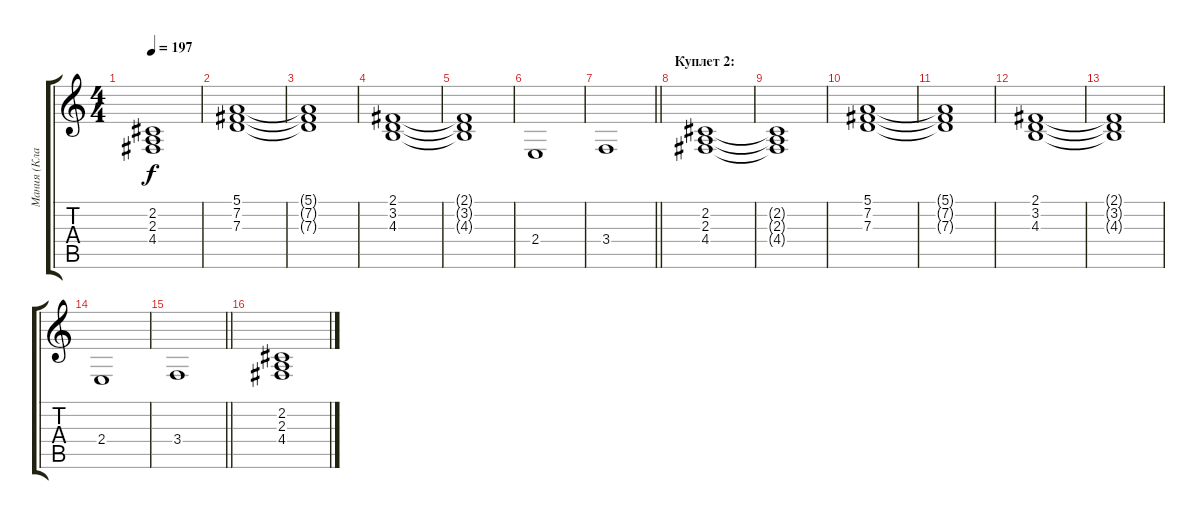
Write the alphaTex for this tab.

\track ("Мания (Клавиши)" "Мания (Кла") {instrument tangoaccordion}
\staff {score tabs}
\tuning (E4 B3 G3 D3 A2 E2) {hide}
\ts (4 4)
\tempo 197
\clef g2
\ks c
(2.2{t} 2.3{t} 4.4{t}).1{dy f} |
(5.1 7.2 7.3).1 |
(5.1{t} 7.2{t} 7.3{t}).1 |
(2.1 3.2 4.3).1 |
(2.1{t} 3.2{t} 4.3{t}).1 |
2.4.1 |
\barLineRight lightlight
3.4.1 |
\section ("" "Куплет 2:")
(2.2 2.3 4.4).1 |
(2.2{t} 2.3{t} 4.4{t}).1 |
(5.1 7.2 7.3).1 |
(5.1{t} 7.2{t} 7.3{t}).1 |
(2.1 3.2 4.3).1 |
(2.1{t} 3.2{t} 4.3{t}).1 |
2.4.1 |
\barLineRight lightlight
3.4.1 |
(2.2 2.3 4.4).1
